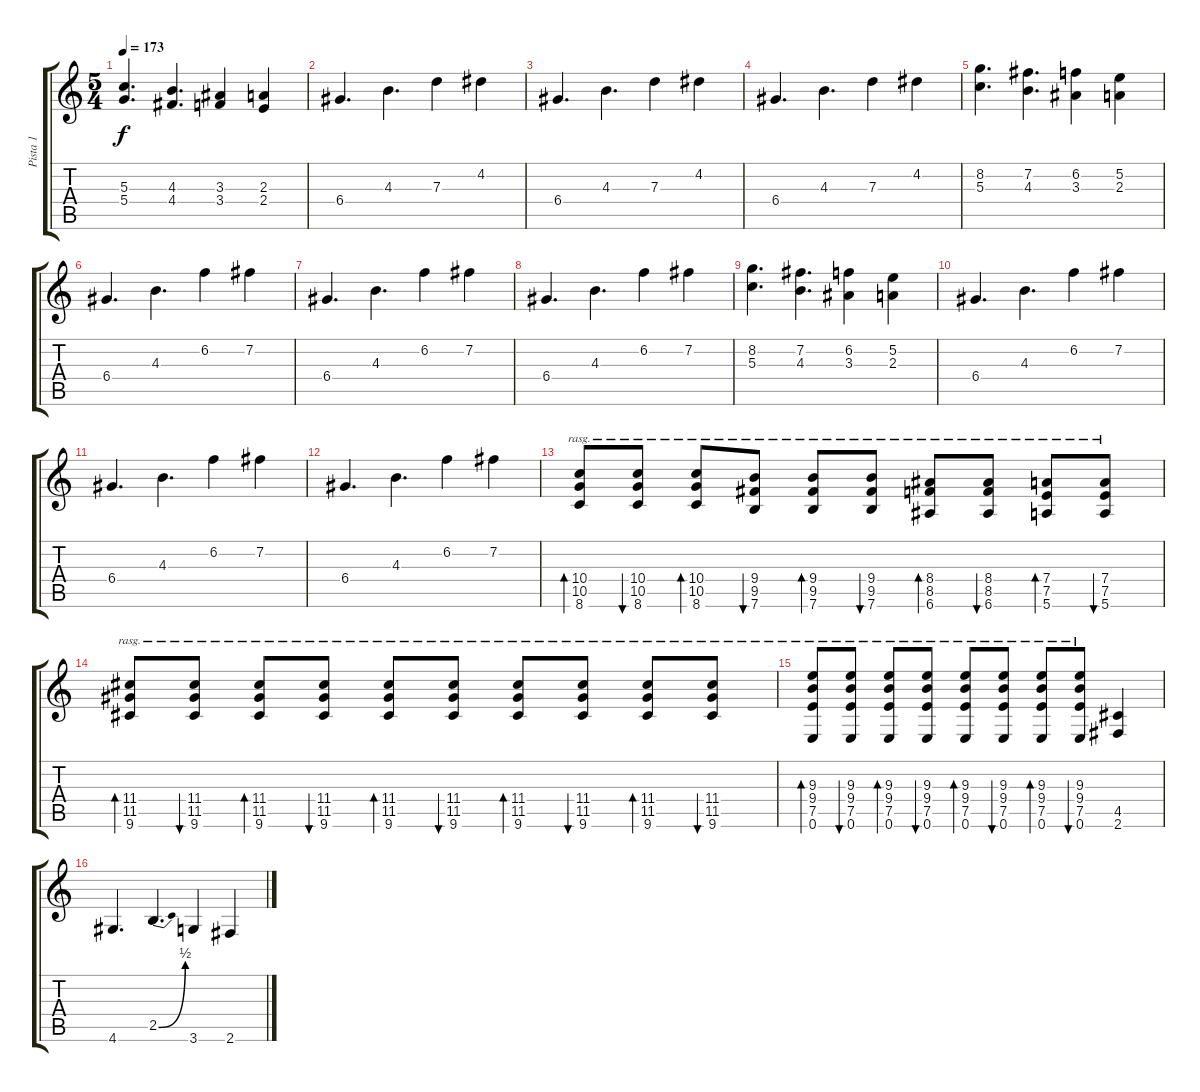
\track ("Pista 1" "Pista 1") {instrument overdrivenguitar}
\staff {score tabs}
\tuning (E4 B3 G3 D3 A2 E2) {hide}
\ts (5 4)
\tempo 173
\clef g2
\ks c
(5.3 5.4).4{d dy f} (4.3 4.4).4{d} (3.3 3.4).4 (2.3 2.4).4 |
6.4.4{d volume 12 instrument shamisen} 4.3.4{d} 7.3.4 4.2.4 |
6.4.4{d volume 12 instrument shamisen} 4.3.4{d} 7.3.4 4.2.4 |
6.4.4{d volume 12 instrument shamisen} 4.3.4{d} 7.3.4 4.2.4 |
(8.2 5.3).4{d} (7.2 4.3).4{d} (6.2 3.3).4 (5.2 2.3).4 |
6.4.4{d volume 12 instrument shamisen} 4.3.4{d} 6.2.4 7.2.4 |
6.4.4{d volume 12 instrument shamisen} 4.3.4{d} 6.2.4 7.2.4 |
6.4.4{d volume 12 instrument shamisen} 4.3.4{d} 6.2.4 7.2.4 |
(8.2 5.3).4{d} (7.2 4.3).4{d} (6.2 3.3).4 (5.2 2.3).4 |
6.4.4{d volume 12 instrument shamisen} 4.3.4{d} 6.2.4 7.2.4 |
6.4.4{d volume 12 instrument shamisen} 4.3.4{d} 6.2.4 7.2.4 |
6.4.4{d volume 12 instrument shamisen} 4.3.4{d} 6.2.4 7.2.4 |
(10.4 10.5 8.6).8{bd 240 rasg ii volume 12 instrument overdrivenguitar} (10.4 10.5 8.6).8{bu 240 rasg ii} (10.4 10.5 8.6).8{bd 240 rasg ii} (9.4 9.5 7.6).8{bu 240 rasg ii} (9.4 9.5 7.6).8{bd 240 rasg ii} (9.4 9.5 7.6).8{bu 240 rasg ii} (8.4 8.5 6.6).8{bd 120 rasg ii} (8.4 8.5 6.6).8{bu 120 rasg ii} (7.4 7.5 5.6).8{bd 120 rasg ii} (7.4 7.5 5.6).8{bu 120 rasg ii} |
(11.4 11.5 9.6).8{bd 240 rasg ii volume 12} (11.4 11.5 9.6).8{bu 240 rasg ii} (11.4 11.5 9.6).8{bd 240 rasg ii} (11.4 11.5 9.6).8{bu 240 rasg ii} (11.4 11.5 9.6).8{bd 240 rasg ii} (11.4 11.5 9.6).8{bu 240 rasg ii} (11.4 11.5 9.6).8{bd 120 rasg ii} (11.4 11.5 9.6).8{bu 120 rasg ii} (11.4 11.5 9.6).8{bd 120 rasg ii} (11.4 11.5 9.6).8{bu 120 rasg ii} |
(9.3 9.4 7.5 0.6).8{bd 240 rasg ii volume 12} (9.3 9.4 7.5 0.6).8{bu 240 rasg ii} (9.3 9.4 7.5 0.6).8{bd 240 rasg ii} (9.3 9.4 7.5 0.6).8{bu 240 rasg ii} (9.3 9.4 7.5 0.6).8{bd 240 rasg ii} (9.3 9.4 7.5 0.6).8{bu 240 rasg ii} (9.3 9.4 7.5 0.6).8{bd 120 rasg ii} (9.3 9.4 7.5 0.6).8{bu 120 rasg ii} (4.5 2.6).4 |
4.6.4{d volume 16} 2.5{be (bend 0 0 60 2)}.4{d} 3.6.4 2.6.4
